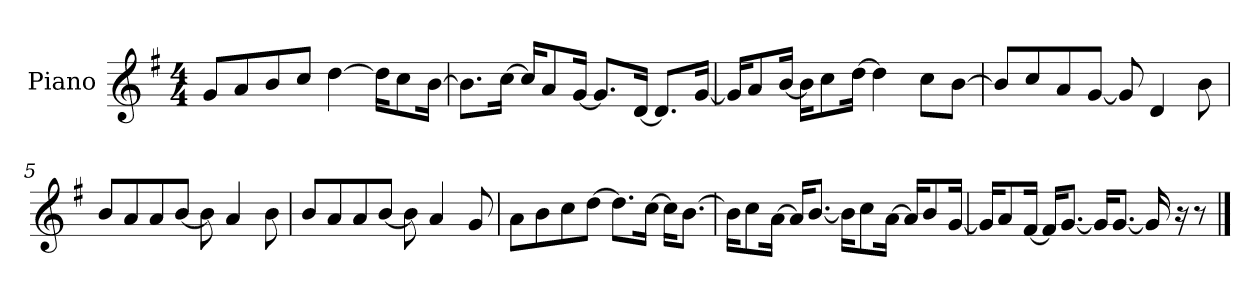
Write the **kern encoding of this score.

**kern
*part1
*staff1
*I"Piano
*I'P-no
*clefG2
*k[f#]
*M4/4
*MM90
=1
8g/L
8a/
8b/
8cc/J
[4dd\
16dd\KL]
8cc\
[16b\Jk
=2
8.b\L]
[16cc\Jk
16cc/KL]
8a/
[16g/Jk
8.g/L]
[16d/Jk
8.d/L]
[16g/Jk
=3
16g/KL]
8a/
[16b/Jk
16b\KL]
8cc\
[16dd\Jk
4dd\]
8cc\L
[8b\J
=4
8b/L]
8cc/
8a/
[8g/J
8g/]
4d/
8b\
!!LO:LB:g=z
=5
8b/L
8a/
8a/
[8b/J
8b\]
4a/
8b\
=6
8b/L
8a/
8a/
[8b/J
8b\]
4a/
8g/
=7
8a\L
8b\
8cc\
[8dd\J
8.dd\L]
[16cc\Jk
16cc\KL]
[8.b\J
=8
16b\KL]
8cc\
[16a\Jk
16a/KL]
[8.b/J
16b\KL]
8cc\
[16a\Jk
16a/KL]
8b/
[16g/Jk
!!LO:LB:g=z
=9
16g/KL]
8a/
[16f#/Jk
16f#/KL]
[8.g/J
16g/KL]
[8.g/J
16g/]
16r
8r
==
*-
